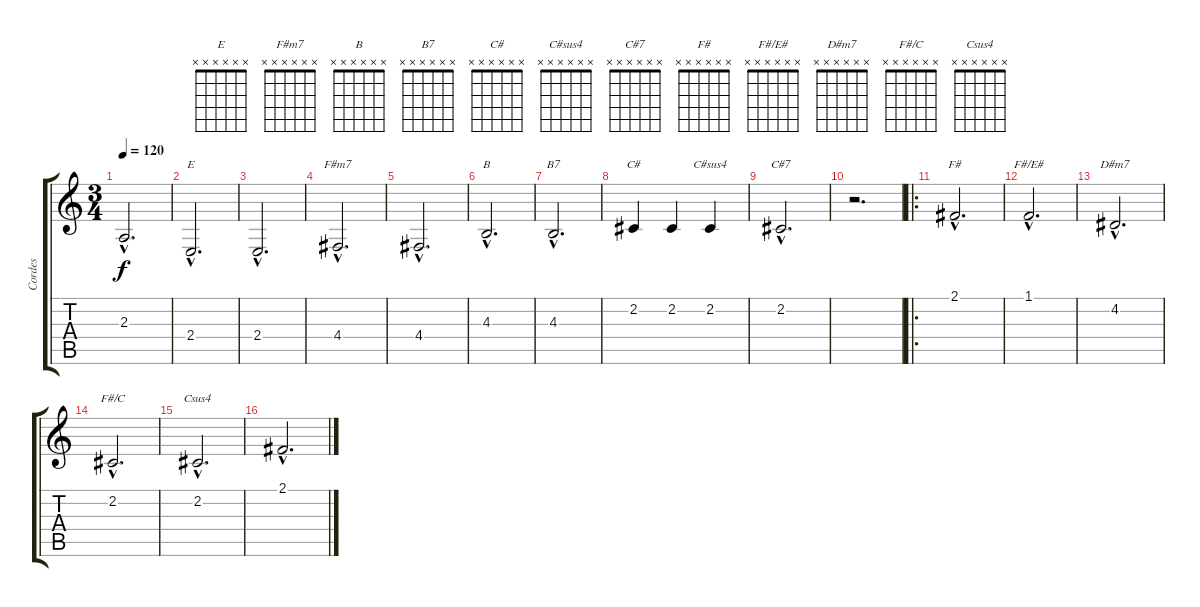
\track ("Cordes" "Cordes") {instrument stringensemble1}
\staff {score tabs}
\tuning (E4 B3 G3 D3 A2 E2) {hide}
\chord ("E" x x x x x x) {firstfret 0}
\chord ("F#m7" x x x x x x) {firstfret 0}
\chord ("B" x x x x x x) {firstfret 0}
\chord ("B7" x x x x x x) {firstfret 0}
\chord ("C#" x x x x x x) {firstfret 0}
\chord ("C#sus4" x x x x x x) {firstfret 0}
\chord ("C#7" x x x x x x) {firstfret 0}
\chord ("F#" x x x x x x) {firstfret 0}
\chord ("F#/E#" x x x x x x) {firstfret 0}
\chord ("D#m7" x x x x x x) {firstfret 0}
\chord ("F#/C" x x x x x x) {firstfret 0}
\chord ("Csus4" x x x x x x) {firstfret 0}
\ts (3 4)
\tempo 120
\clef g2
\ks c
2.3{hac}.2{d dy f} |
2.4{hac}.2{d ch "E"} |
2.4{hac}.2{d} |
4.4{hac}.2{d ch "F#m7"} |
4.4{hac}.2{d} |
4.3{hac}.2{d ch "B"} |
4.3{hac}.2{d ch "B7"} |
2.2.4{ch "C#"} 2.2.4 2.2.4{ch "C#sus4"} |
2.2{hac}.2{d ch "C#7"} |
r.2{d} |
\ro
2.1{hac}.2{d ch "F#"} |
1.1{hac}.2{d ch "F#/E#"} |
4.2{hac}.2{d ch "D#m7"} |
2.2{hac}.2{d ch "F#/C"} |
2.2{hac}.2{d ch "Csus4"} |
2.1{hac}.2{d}
